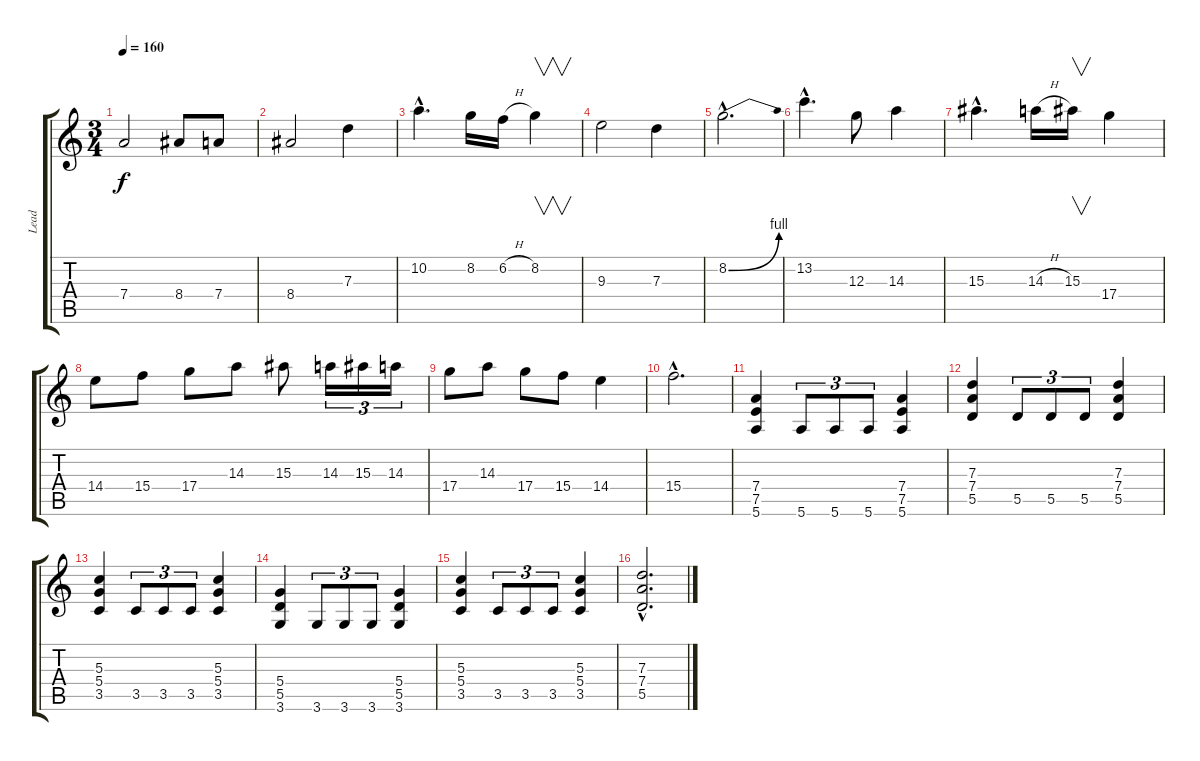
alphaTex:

\track ("Lead" "Lead") {instrument distortionguitar}
\staff {score tabs}
\tuning (E4 B3 G3 D3 A2 E2) {hide}
\ts (3 4)
\tempo 160
\clef g2
\ks c
7.4.2{dy f} 8.4.8 7.4.8 |
8.4.2 7.3.4 |
10.2{hac}.4{d} 8.2.16 6.2{h}.16 8.2.4{v} |
9.3.2 7.3.4 |
8.2{be (bend 0 0 60 4) hac}.2{d} |
13.2{hac}.4{d} 12.3.8 14.3.4 |
15.3{hac}.4{d} 14.3{h}.16 15.3.16{v} 17.4.4 |
14.4.8 15.4.8 17.4.8 14.3.8 15.3.8 14.3.16{tu (3 2)} 15.3.16{tu (3 2)} 14.3.16{tu (3 2)} |
17.4.8 14.3.8 17.4.8 15.4.8 14.4.4 |
15.4{hac}.2{d} |
(7.4 7.5 5.6).4 5.6.8{tu (3 2)} 5.6.8{tu (3 2)} 5.6.8{tu (3 2)} (7.4 7.5 5.6).4 |
(7.3 7.4 5.5).4 5.5.8{tu (3 2)} 5.5.8{tu (3 2)} 5.5.8{tu (3 2)} (7.3 7.4 5.5).4 |
(5.3 5.4 3.5).4 3.5.8{tu (3 2)} 3.5.8{tu (3 2)} 3.5.8{tu (3 2)} (5.3 5.4 3.5).4 |
(5.4 5.5 3.6).4 3.6.8{tu (3 2)} 3.6.8{tu (3 2)} 3.6.8{tu (3 2)} (5.4 5.5 3.6).4 |
(5.3 5.4 3.5).4 3.5.8{tu (3 2)} 3.5.8{tu (3 2)} 3.5.8{tu (3 2)} (5.3 5.4 3.5).4 |
(7.3{hac} 7.4{hac} 5.5{hac}).2{d}
